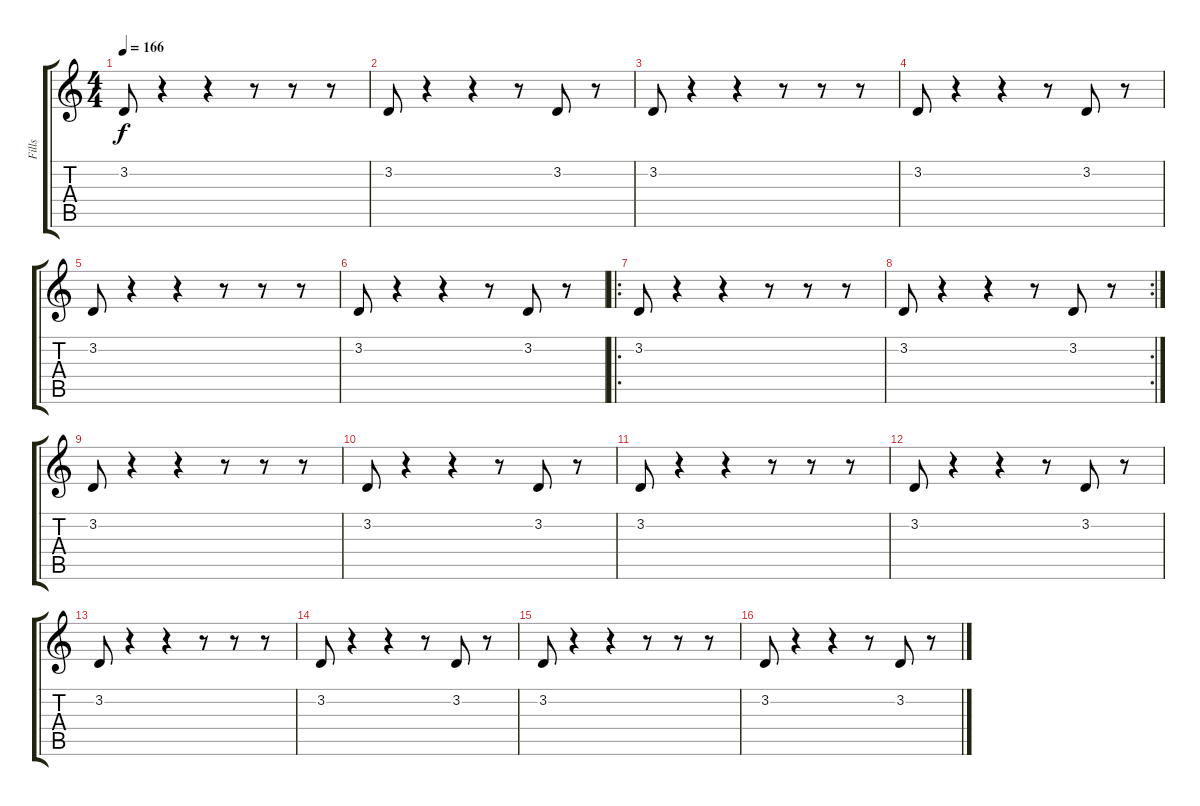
\track ("Fills" "Fills") {instrument lead1square}
\staff {score tabs}
\tuning (E4 B3 G3 D3 A2 E2) {hide}
\ts (4 4)
\tempo 166
\clef g2
\ks c
3.2.8{dy f} r.4 r.4 r.8 r.8 r.8 |
3.2.8 r.4 r.4 r.8 3.2.8 r.8 |
3.2.8 r.4 r.4 r.8 r.8 r.8 |
3.2.8 r.4 r.4 r.8 3.2.8 r.8 |
3.2.8 r.4 r.4 r.8 r.8 r.8 |
3.2.8 r.4 r.4 r.8 3.2.8 r.8 |
\ro
3.2.8 r.4 r.4 r.8 r.8 r.8 |
\rc 2
3.2.8 r.4 r.4 r.8 3.2.8 r.8 |
3.2.8 r.4 r.4 r.8 r.8 r.8 |
3.2.8 r.4 r.4 r.8 3.2.8 r.8 |
3.2.8 r.4 r.4 r.8 r.8 r.8 |
3.2.8 r.4 r.4 r.8 3.2.8 r.8 |
3.2.8 r.4 r.4 r.8 r.8 r.8 |
3.2.8 r.4 r.4 r.8 3.2.8 r.8 |
3.2.8 r.4 r.4 r.8 r.8 r.8 |
3.2.8 r.4 r.4 r.8 3.2.8 r.8
